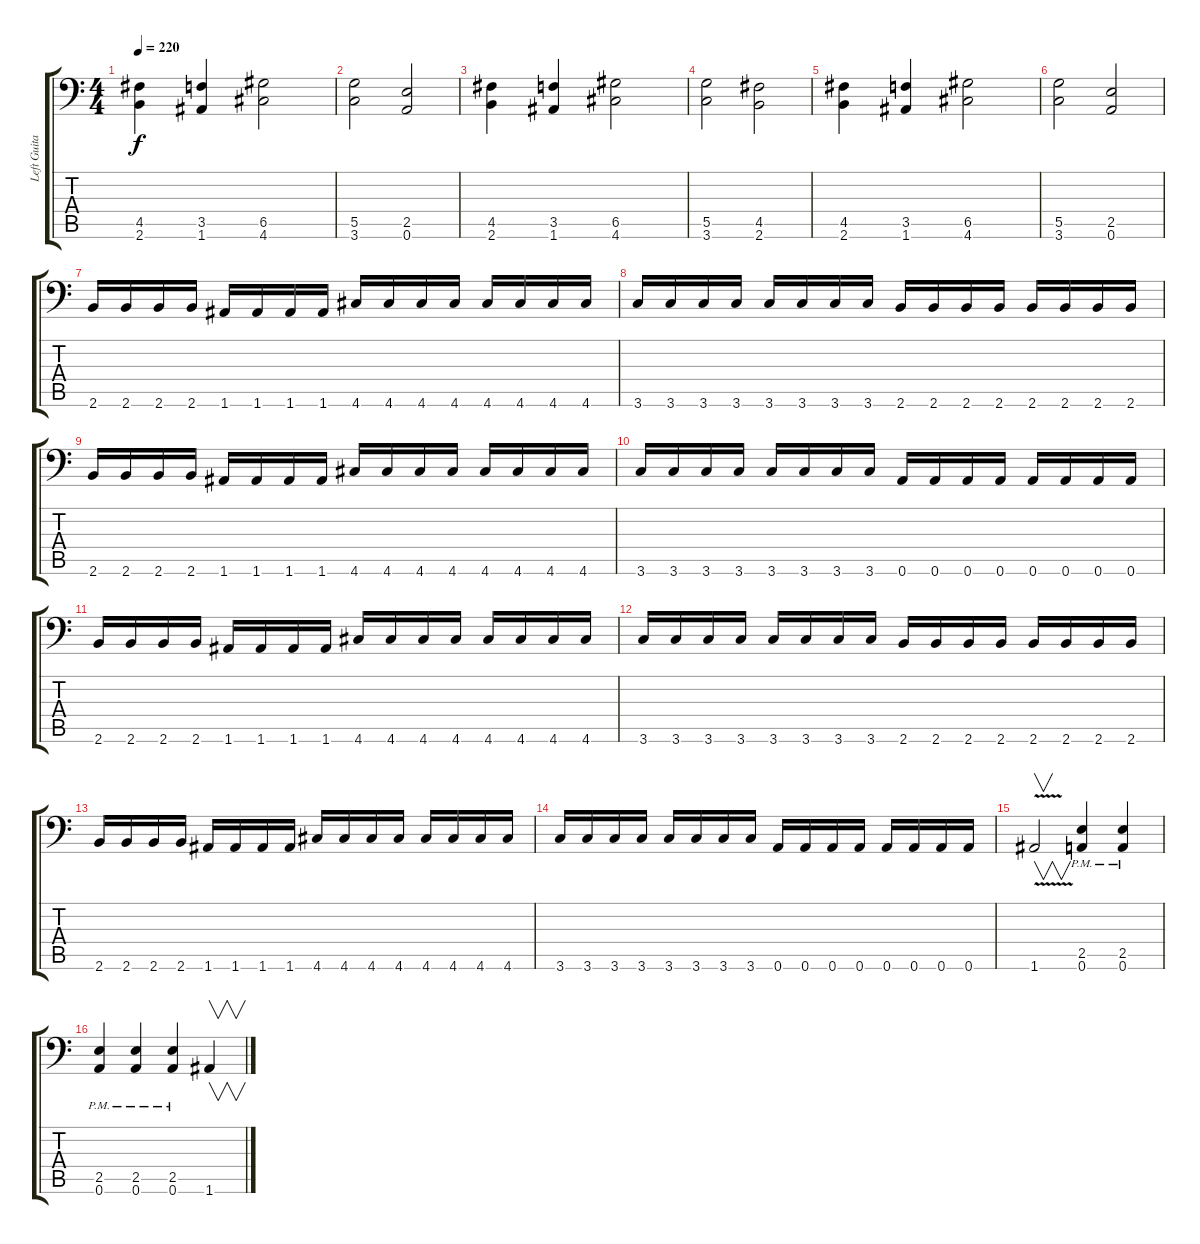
\track ("Left Guitar" "Left Guita") {instrument distortionguitar}
\staff {score tabs}
\tuning (A3 E3 C3 G2 D2 A1) {hide}
\ts (4 4)
\tempo 220
\clef f4
\ks c
(4.5 2.6).4{dy f} (3.5 1.6).4 (6.5 4.6).2 |
(5.5 3.6).2 (2.5 0.6).2 |
(4.5 2.6).4 (3.5 1.6).4 (6.5 4.6).2 |
(5.5 3.6).2 (4.5 2.6).2 |
(4.5 2.6).4 (3.5 1.6).4 (6.5 4.6).2 |
(5.5 3.6).2 (2.5 0.6).2 |
2.6.16 2.6.16 2.6.16 2.6.16 1.6.16 1.6.16 1.6.16 1.6.16 4.6.16 4.6.16 4.6.16 4.6.16 4.6.16 4.6.16 4.6.16 4.6.16 |
3.6.16 3.6.16 3.6.16 3.6.16 3.6.16 3.6.16 3.6.16 3.6.16 2.6.16 2.6.16 2.6.16 2.6.16 2.6.16 2.6.16 2.6.16 2.6.16 |
2.6.16 2.6.16 2.6.16 2.6.16 1.6.16 1.6.16 1.6.16 1.6.16 4.6.16 4.6.16 4.6.16 4.6.16 4.6.16 4.6.16 4.6.16 4.6.16 |
3.6.16 3.6.16 3.6.16 3.6.16 3.6.16 3.6.16 3.6.16 3.6.16 0.6.16 0.6.16 0.6.16 0.6.16 0.6.16 0.6.16 0.6.16 0.6.16 |
2.6.16 2.6.16 2.6.16 2.6.16 1.6.16 1.6.16 1.6.16 1.6.16 4.6.16 4.6.16 4.6.16 4.6.16 4.6.16 4.6.16 4.6.16 4.6.16 |
3.6.16 3.6.16 3.6.16 3.6.16 3.6.16 3.6.16 3.6.16 3.6.16 2.6.16 2.6.16 2.6.16 2.6.16 2.6.16 2.6.16 2.6.16 2.6.16 |
2.6.16 2.6.16 2.6.16 2.6.16 1.6.16 1.6.16 1.6.16 1.6.16 4.6.16 4.6.16 4.6.16 4.6.16 4.6.16 4.6.16 4.6.16 4.6.16 |
3.6.16 3.6.16 3.6.16 3.6.16 3.6.16 3.6.16 3.6.16 3.6.16 0.6.16 0.6.16 0.6.16 0.6.16 0.6.16 0.6.16 0.6.16 0.6.16 |
1.6{v}.2{v} (2.5{pm} 0.6{pm}).4 (2.5{pm} 0.6{pm}).4 |
(2.5{pm} 0.6{pm}).4 (2.5{pm} 0.6{pm}).4 (2.5{pm} 0.6{pm}).4 1.6.4{v}
